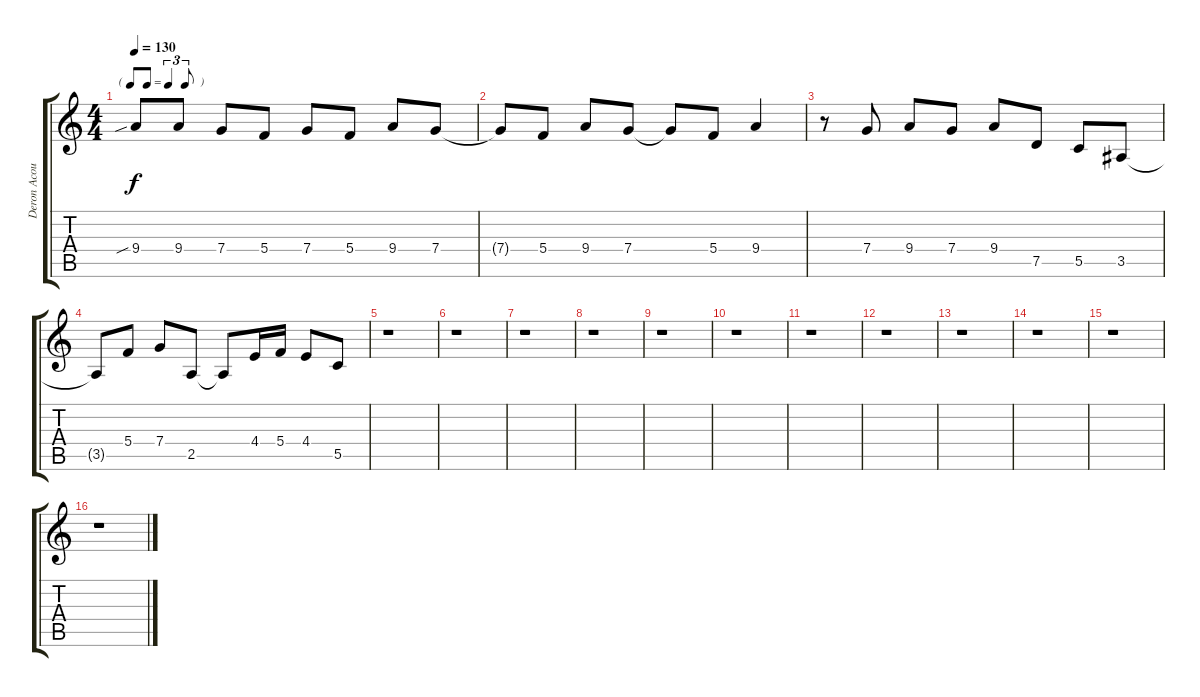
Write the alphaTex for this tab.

\track ("Deron Acoustic" "Deron Acou") {instrument acousticguitarsteel}
\staff {score tabs}
\tuning (D4 A3 F3 C3 G2 D2) {hide}
\ts (4 4)
\tf triplet8th
\tempo 130
\clef g2
\ks c
9.4{sib}.8{dy f} 9.4.8 7.4.8 5.4.8 7.4.8 5.4.8 9.4.8 7.4.8 |
7.4{t}.8 5.4.8 9.4.8 7.4.8 7.4{t}.8 5.4.8 9.4.4 |
r.8 7.4.8 9.4.8 7.4.8 9.4.8 7.5.8 5.5.8 3.5.8 |
3.5{t}.8 5.4.8 7.4.8 2.5.8 2.5{t}.8 4.4.16 5.4.16 4.4.8 5.5.8 |
r.1 |
r.1 |
r.1 |
r.1 |
r.1 |
r.1 |
r.1 |
r.1 |
r.1 |
r.1 |
r.1 |
r.1
